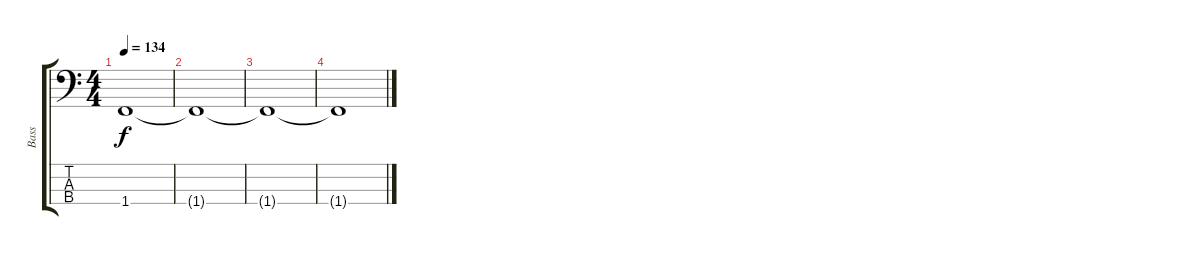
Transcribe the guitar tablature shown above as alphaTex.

\track ("Bass" "Bass") {instrument electricbassfinger}
\staff {score tabs}
\tuning (G2 D2 A1 E1) {hide}
\ts (4 4)
\tempo 134
\clef f4
\ks c
1.4.1{dy f} |
1.4{t}.1 |
1.4{t}.1 |
1.4{t}.1
